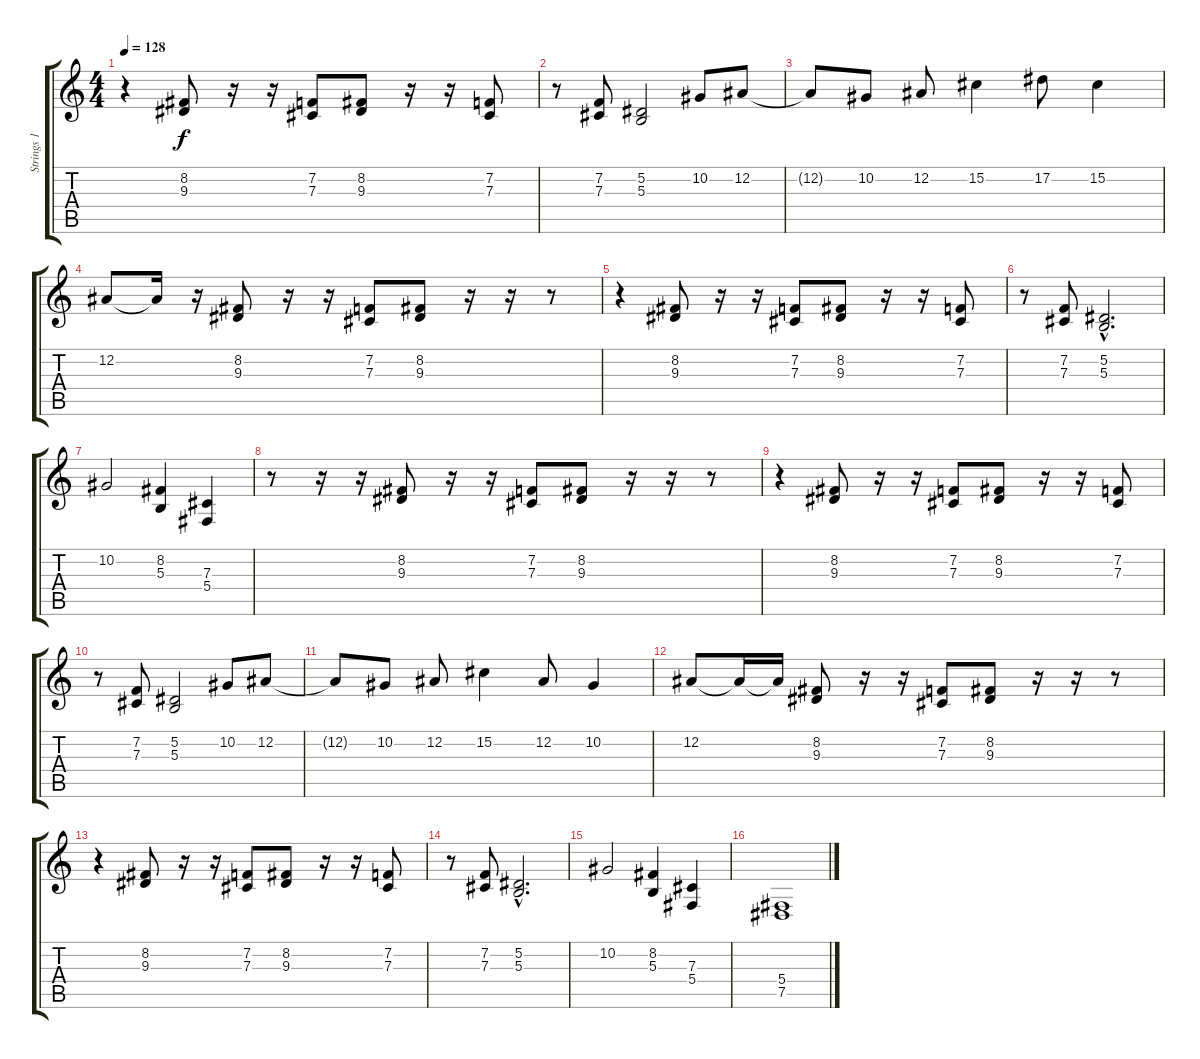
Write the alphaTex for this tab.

\track ("Strings 1" "Strings 1") {instrument stringensemble1}
\staff {score tabs}
\tuning (Eb4 Bb3 Gb3 Db3 Ab2 Eb2) {hide}
\ts (4 4)
\tempo 128
\clef g2
\ks c
r.4{dy f} (8.2 9.3).8 r.16 r.16 (7.2 7.3).8 (8.2 9.3).8 r.16 r.16 (7.2 7.3).8 |
r.8 (7.2 7.3).8 (5.2 5.3).2 10.2.8 12.2.8 |
12.2{t}.8 10.2.8 12.2.8 15.2.4 17.2.8 15.2.4 |
12.2.8 12.2{t}.16 r.16 (8.2 9.3).8 r.16 r.16 (7.2 7.3).8 (8.2 9.3).8 r.16 r.16 r.8 |
r.4 (8.2 9.3).8 r.16 r.16 (7.2 7.3).8 (8.2 9.3).8 r.16 r.16 (7.2 7.3).8 |
r.8 (7.2 7.3).8 (5.2{hac} 5.3{hac}).2{d} |
10.2.2 (8.2 5.3).4 (7.3 5.4).4 |
r.8{volume 16} r.16 r.16 (8.2 9.3).8 r.16 r.16 (7.2 7.3).8 (8.2 9.3).8 r.16 r.16 r.8 |
r.4 (8.2 9.3).8 r.16 r.16 (7.2 7.3).8 (8.2 9.3).8 r.16 r.16 (7.2 7.3).8 |
r.8 (7.2 7.3).8 (5.2 5.3).2 10.2.8 12.2.8 |
12.2{t}.8 10.2.8 12.2.8 15.2.4 12.2.8 10.2.4 |
12.2.8 12.2{t}.16 12.2{t}.16 (8.2 9.3).8 r.16 r.16 (7.2 7.3).8 (8.2 9.3).8 r.16 r.16 r.8 |
r.4 (8.2 9.3).8 r.16 r.16 (7.2 7.3).8 (8.2 9.3).8 r.16 r.16 (7.2 7.3).8 |
r.8 (7.2 7.3).8 (5.2{hac} 5.3{hac}).2{d} |
10.2.2 (8.2 5.3).4 (7.3 5.4).4 |
\section ("" "")
(5.4 7.5).1{volume 13 instrument stringensemble1}
